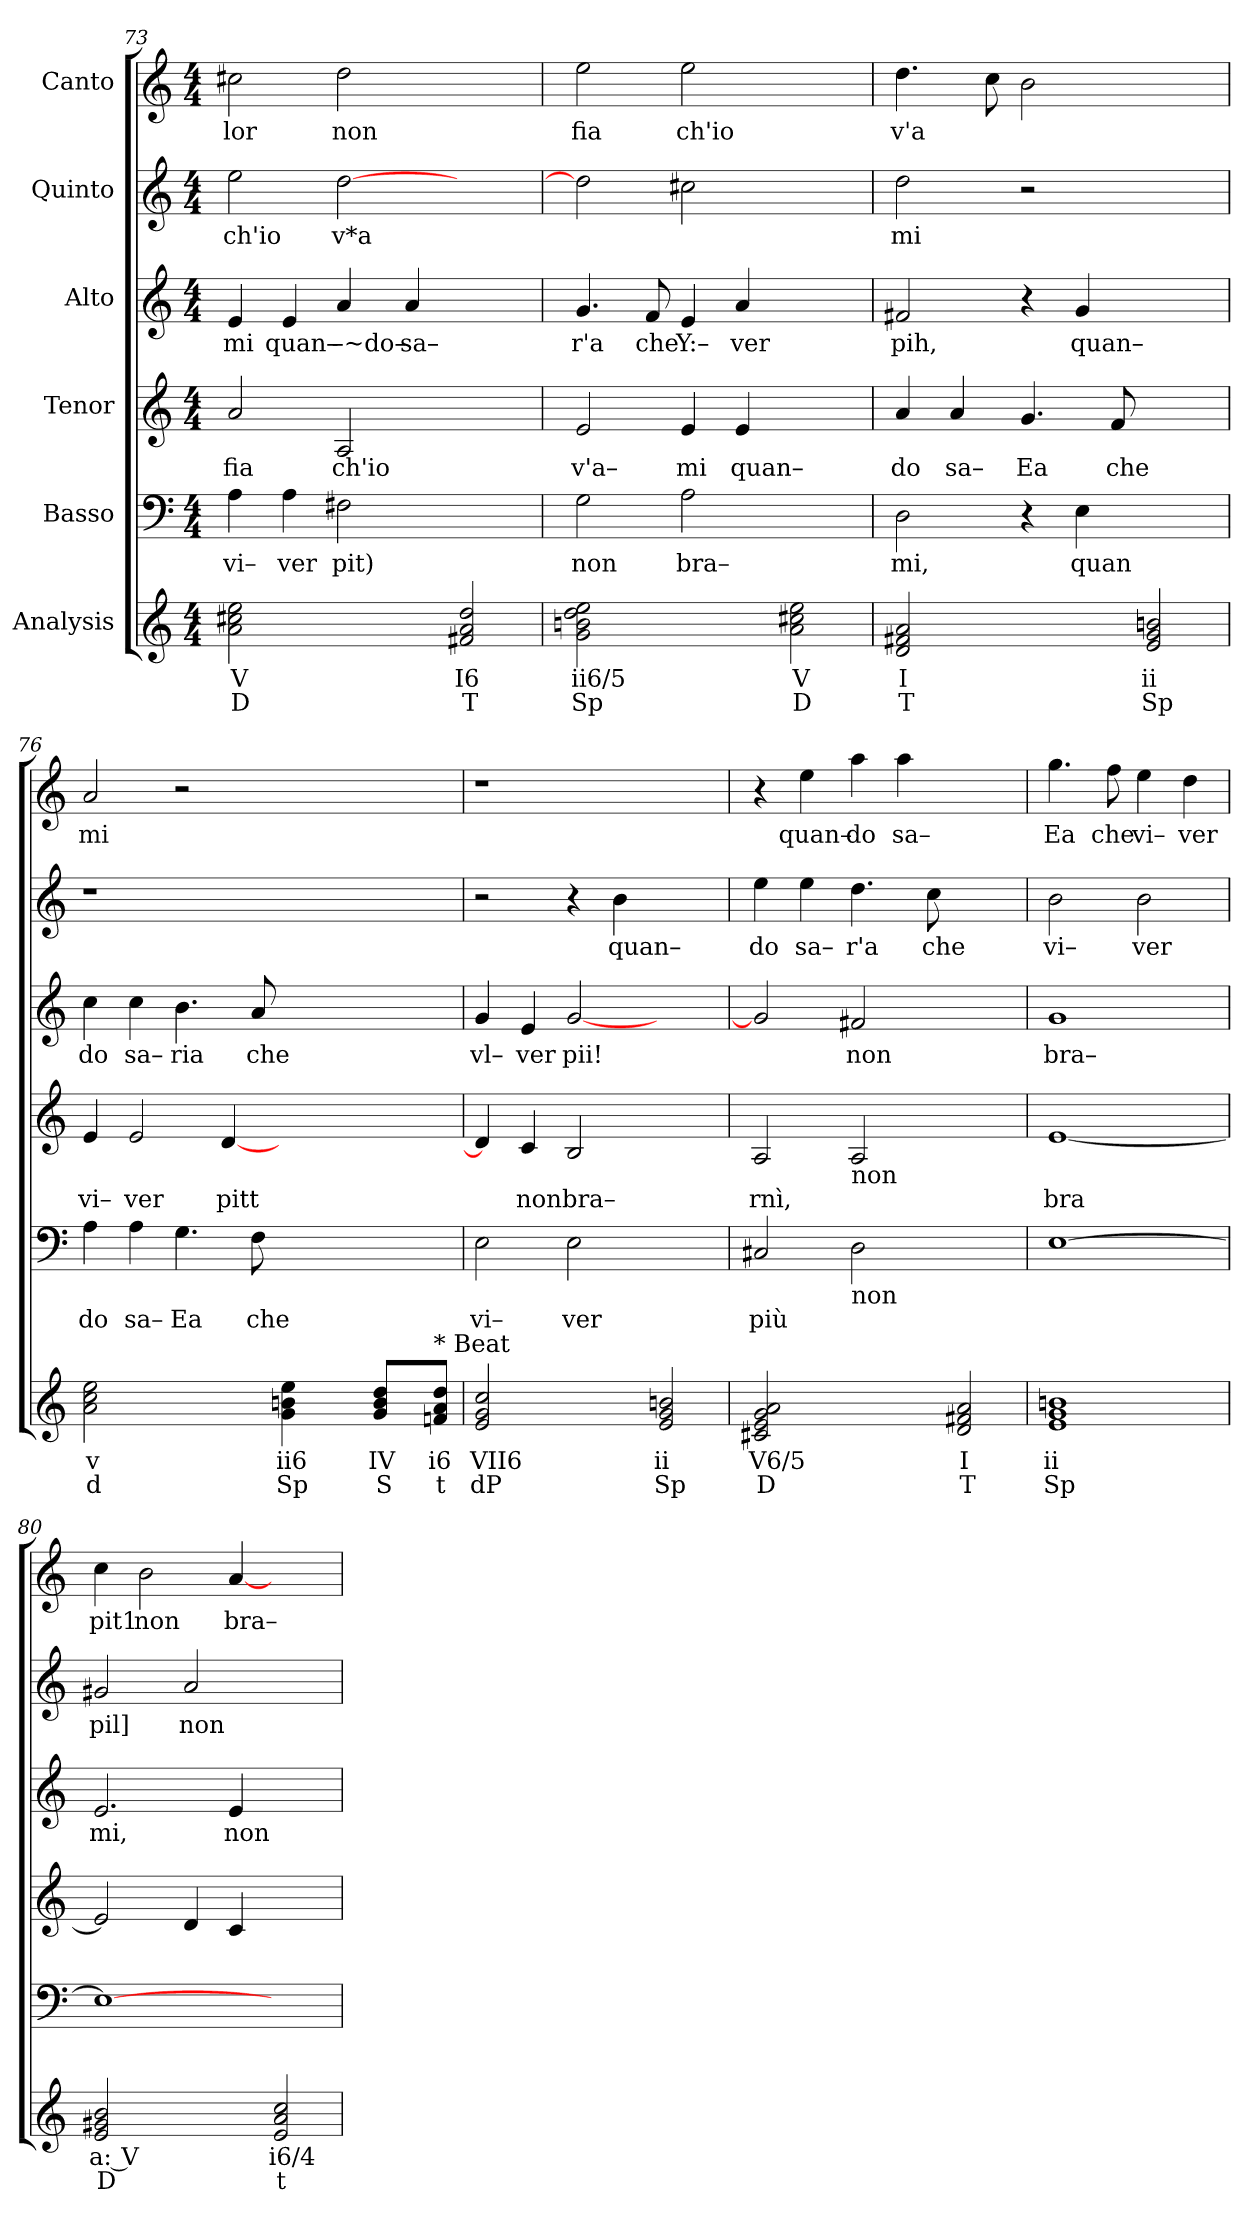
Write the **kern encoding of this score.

**kern	**text	**text	**kern	**text	**kern	**text	**kern	**text	**kern	**text	**kern	**text
*part6	*part6	*part6	*part5	*part5	*part4	*part4	*part3	*part3	*part2	*part2	*part1	*part1
*staff6	*staff6	*staff6	*staff5	*staff5	*staff4	*staff4	*staff3	*staff3	*staff2	*staff2	*staff1	*staff1
*I"Analysis	*	*	*I"Basso	*	*I"Tenor	*	*I"Alto	*	*I"Quinto	*	*I"Canto	*
*	*	*	*clefF4	*	*clefG2	*	*clefG2	*	*clefG2	*	*clefG2	*
*k[]	*	*	*k[]	*	*k[]	*	*k[]	*	*k[]	*	*k[]	*
*M4/4	*	*	*M4/4	*	*M4/4	*	*M4/4	*	*M4/4	*	*M4/4	*
=73	=73	=73	=73	=73	=73	=73	=73	=73	=73	=73	=73	=73
!	!	!	!	!LO:LY:b	!	!	!	!	!	!	!	!
!	!	!	!	!	!	!LO:LY:b	!	!	!	!	!	!
!	!	!	!	!	!	!	!	!LO:LY:b	!	!	!	!
!	!	!	!	!	!	!	!	!	!	!LO:LY:b	!	!
!	!	!	!	!	!	!	!	!	!	!	!	!LO:LY:b
2a 2cc#X 2ee	V	D	4A\	vi–	2a/	fia	4e/	mi	2ee\	ch'io	2cc#X\	lor
!	!	!	!	!LO:LY:b	!	!	!	!	!	!	!	!
!	!	!	!	!	!	!	!	!LO:LY:b	!	!	!	!
.	.	.	4A\	ver	.	.	4e/	quan–	.	.	.	.
!	!	!	!	!LO:LY:b	!	!	!	!	!	!	!	!
!	!	!	!	!	!	!LO:LY:b	!	!	!	!	!	!
!	!	!	!	!	!	!	!	!LO:LY:b	!	!	!	!
!	!	!	!	!	!	!	!	!	!	!LO:LY:b	!	!
!	!	!	!	!	!	!	!	!	!	!	!	!LO:LY:b
2ryy	.	.	2F#X\	pit)	2A/	ch'io	4a/	–~do–	[2dd\	v*a	2dd\	non
!	!	!	!	!	!	!	!	!LO:LY:b	!	!	!	!
.	.	.	.	.	.	.	4a/	sa–	.	.	.	.
2f#X 2a 2dd	I6	T	2ryy	.	2ryy	.	2ryy	.	2ryy	.	2ryy	.
=74	=74	=74	=74	=74	=74	=74	=74	=74	=74	=74	=74	=74
!	!	!	!	!LO:LY:b	!	!	!	!	!	!	!	!
!	!	!	!	!	!	!LO:LY:b	!	!	!	!	!	!
!	!	!	!	!	!	!	!	!LO:LY:b	!	!	!	!
!	!	!	!	!	!	!	!	!	!	!	!	!LO:LY:b
2g 2bn 2dd 2ee	ii6/5	Sp	2G\	non	2e/	v'a–	4.g/	r'a	2dd\]	.	2ee\	fia
!	!	!	!	!	!	!	!	!LO:LY:b	!	!	!	!
.	.	.	.	.	.	.	8f/	che	.	.	.	.
!	!	!	!	!LO:LY:b	!	!	!	!	!	!	!	!
!	!	!	!	!	!	!LO:LY:b	!	!	!	!	!	!
!	!	!	!	!	!	!	!	!LO:LY:b	!	!	!	!
!	!	!	!	!	!	!	!	!	!	!	!	!LO:LY:b
2ryy	.	.	2A\	bra–	4e/	mi	4e/	Y:–	2cc#X\	.	2ee\	ch'io
!	!	!	!	!	!	!LO:LY:b	!	!	!	!	!	!
!	!	!	!	!	!	!	!	!LO:LY:b	!	!	!	!
.	.	.	.	.	4e/	quan–	4a/	ver	.	.	.	.
2a 2cc#X 2ee	V	D	2ryy	.	2ryy	.	2ryy	.	2ryy	.	2ryy	.
=75	=75	=75	=75	=75	=75	=75	=75	=75	=75	=75	=75	=75
!	!	!	!	!LO:LY:b	!	!	!	!	!	!	!	!
!	!	!	!	!	!	!LO:LY:b	!	!	!	!	!	!
!	!	!	!	!	!	!	!	!LO:LY:b	!	!	!	!
!	!	!	!	!	!	!	!	!	!	!LO:LY:b	!	!
!	!	!	!	!	!	!	!	!	!	!	!	!LO:LY:b
2d 2f#X 2a	I	T	2D\	mi,	4a/	do	2f#X/	pih,	2dd\	mi	4.dd\	v'a
!	!	!	!	!	!	!LO:LY:b	!	!	!	!	!	!
.	.	.	.	.	4a/	sa–	.	.	.	.	.	.
.	.	.	.	.	.	.	.	.	.	.	8cc\	.
!	!	!	!	!	!	!LO:LY:b	!	!	!	!	!	!
2ryy	.	.	4r	.	4.g/	Ea	4r	.	2r	.	2b\	.
!	!	!	!	!LO:LY:b	!	!	!	!	!	!	!	!
!	!	!	!	!	!	!	!	!LO:LY:b	!	!	!	!
.	.	.	4E\	quan	.	.	4g/	quan–	.	.	.	.
!	!	!	!	!	!	!LO:LY:b	!	!	!	!	!	!
.	.	.	.	.	8f/	che	.	.	.	.	.	.
2e 2g 2bn	ii	Sp	2ryy	.	2ryy	.	2ryy	.	2ryy	.	2ryy	.
=76	=76	=76	=76	=76	=76	=76	=76	=76	=76	=76	=76	=76
!	!	!	!	!LO:LY:b	!	!	!	!	!	!	!	!
!	!	!	!	!	!	!LO:LY:b	!	!	!	!	!	!
!	!	!	!	!	!	!	!	!LO:LY:b	!	!	!	!
!	!	!	!	!	!	!	!	!	!	!	!	!LO:LY:b
2a 2cc 2ee	v	d	4A\	do	4e/	vi–	4cc\	do	1r	.	2a/	mi
!	!	!	!	!LO:LY:b	!	!	!	!	!	!	!	!
!	!	!	!	!	!	!LO:LY:b	!	!	!	!	!	!
!	!	!	!	!	!	!	!	!LO:LY:b	!	!	!	!
.	.	.	4A\	sa–	2e/	ver	4cc\	sa–	.	.	.	.
!	!	!	!	!LO:LY:b	!	!	!	!	!	!	!	!
!	!	!	!	!	!	!	!	!LO:LY:b	!	!	!	!
2ryy	.	.	4.G\	Ea	.	.	4.b\	ria	.	.	2r	.
!	!	!	!	!	!	!LO:LY:b	!	!	!	!	!	!
.	.	.	.	.	[4d/	pitt	.	.	.	.	.	.
!	!	!	!	!LO:LY:b	!	!	!	!	!	!	!	!
!	!	!	!	!	!	!	!	!LO:LY:b	!	!	!	!
.	.	.	8F\	che	.	.	8a/	che	.	.	.	.
4g 4bn 4ee	ii6	Sp	2..ryy	.	2..ryy	.	2..ryy	.	2..ryy	.	2..ryy	.
4ryy	.	.	.	.	.	.	.	.	.	.	.	.
8g 8b 8ddL	IV	S	.	.	.	.	.	.	.	.	.	.
8ryy	.	.	.	.	.	.	.	.	.	.	.	.
!LO:TX:a:t=* Beat	!	!	!	!	!	!	!	!	!	!	!	!
8fn 8a 8ddJ	i6	t	.	.	.	.	.	.	.	.	.	.
=77	=77	=77	=77	=77	=77	=77	=77	=77	=77	=77	=77	=77
!	!	!	!	!LO:LY:b	!	!	!	!	!	!	!	!
!	!	!	!	!	!	!	!	!LO:LY:b	!	!	!	!
2e 2g 2cc	VII6	dP	2E\	vi–	4d/]	.	4g/	vl–	2r	.	1r	.
!	!	!	!	!	!	!LO:LY:b	!	!	!	!	!	!
!	!	!	!	!	!	!	!	!LO:LY:b	!	!	!	!
.	.	.	.	.	4c/	non	4e/	ver	.	.	.	.
!	!	!	!	!LO:LY:b	!	!	!	!	!	!	!	!
!	!	!	!	!	!	!LO:LY:b	!	!	!	!	!	!
!	!	!	!	!	!	!	!	!LO:LY:b	!	!	!	!
2ryy	.	.	2E\	ver	2B/	bra–	[2g/	pii!	4r	.	.	.
!	!	!	!	!	!	!	!	!	!	!LO:LY:b	!	!
.	.	.	.	.	.	.	.	.	4b\	quan–	.	.
2e 2g 2bn	ii	Sp	2ryy	.	2ryy	.	2ryy	.	2ryy	.	2ryy	.
=78	=78	=78	=78	=78	=78	=78	=78	=78	=78	=78	=78	=78
!	!	!	!	!LO:LY:b	!	!	!	!	!	!	!	!
!	!	!	!	!	!	!LO:LY:b	!	!	!	!	!	!
!	!	!	!	!	!	!	!	!	!	!LO:LY:b	!	!
2c#X 2e 2g 2a	V6/5	D	2C#X/	più	2A/	rnì,	2g/]	.	4ee\	do	4r	.
!	!	!	!	!	!	!	!	!	!	!LO:LY:b	!	!
!	!	!	!	!	!	!	!	!	!	!	!	!LO:LY:b
.	.	.	.	.	.	.	.	.	4ee\	sa–	4ee\	quan–
!	!	!	!	!	!	!	!	!LO:LY:b	!	!	!	!
!	!	!	!	!	!	!	!	!	!	!LO:LY:b	!	!
!	!	!	!	!	!LO:TX:b:t=non	!	!	!	!	!	!	!
!	!	!	!LO:TX:b:t=non	!	!	!	!	!	!	!	!	!
!	!	!	!	!	!	!	!	!	!	!	!	!LO:LY:b
2ryy	.	.	2D\	.	2A/	.	2f#X/	non	4.dd\	r'a	4aa\	do
!	!	!	!	!	!	!	!	!	!	!	!	!LO:LY:b
.	.	.	.	.	.	.	.	.	.	.	4aa\	sa–
!	!	!	!	!	!	!	!	!	!	!LO:LY:b	!	!
.	.	.	.	.	.	.	.	.	8cc\	che	.	.
2d 2f#X 2a	I	T	2ryy	.	2ryy	.	2ryy	.	2ryy	.	2ryy	.
=79	=79	=79	=79	=79	=79	=79	=79	=79	=79	=79	=79	=79
!	!	!	!	!	!	!LO:LY:b	!	!	!	!	!	!
!	!	!	!	!	!	!	!	!LO:LY:b	!	!	!	!
!	!	!	!	!	!	!	!	!	!	!LO:LY:b	!	!
!	!	!	!	!	!	!	!	!	!	!	!	!LO:LY:b
1e 1g 1bn	ii	Sp	[1E	.	[1e	bra	1g	bra–	2b\	vi–	4.gg\	Ea
!	!	!	!	!	!	!	!	!	!	!	!	!LO:LY:b
.	.	.	.	.	.	.	.	.	.	.	8ff\	che
!	!	!	!	!	!	!	!	!	!	!LO:LY:b	!	!
!	!	!	!	!	!	!	!	!	!	!	!	!LO:LY:b
.	.	.	.	.	.	.	.	.	2b\	ver	4ee\	vi–
!	!	!	!	!	!	!	!	!	!	!	!	!LO:LY:b
.	.	.	.	.	.	.	.	.	.	.	4dd\	ver
=80	=80	=80	=80	=80	=80	=80	=80	=80	=80	=80	=80	=80
!	!	!	!	!	!	!	!	!LO:LY:b	!	!	!	!
!	!	!	!	!	!	!	!	!	!	!LO:LY:b	!	!
!	!	!	!	!	!	!	!	!	!	!	!	!LO:LY:b
2e 2g#X 2b	a: V	D	1E_	.	2e/]	.	2.e/	mi,	2g#X/	pil]	4cc\	pit1
!	!	!	!	!	!	!	!	!	!	!	!	!LO:LY:b
.	.	.	.	.	.	.	.	.	.	.	2b\	non
!	!	!	!	!	!	!	!	!	!	!LO:LY:b	!	!
2ryy	.	.	.	.	4d/	.	.	.	2a/	non	.	.
!	!	!	!	!	!	!	!	!LO:LY:b	!	!	!	!
!	!	!	!	!	!	!	!	!	!	!	!	!LO:LY:b
.	.	.	.	.	4c/	.	4e/	non	.	.	[4a/	bra–
2e 2a 2cc	i6/4	t	2ryy	.	2ryy	.	2ryy	.	2ryy	.	2ryy	.
=	=	=	=	=	=	=	=	=	=	=	=	=
*-	*-	*-	*-	*-	*-	*-	*-	*-	*-	*-	*-	*-
